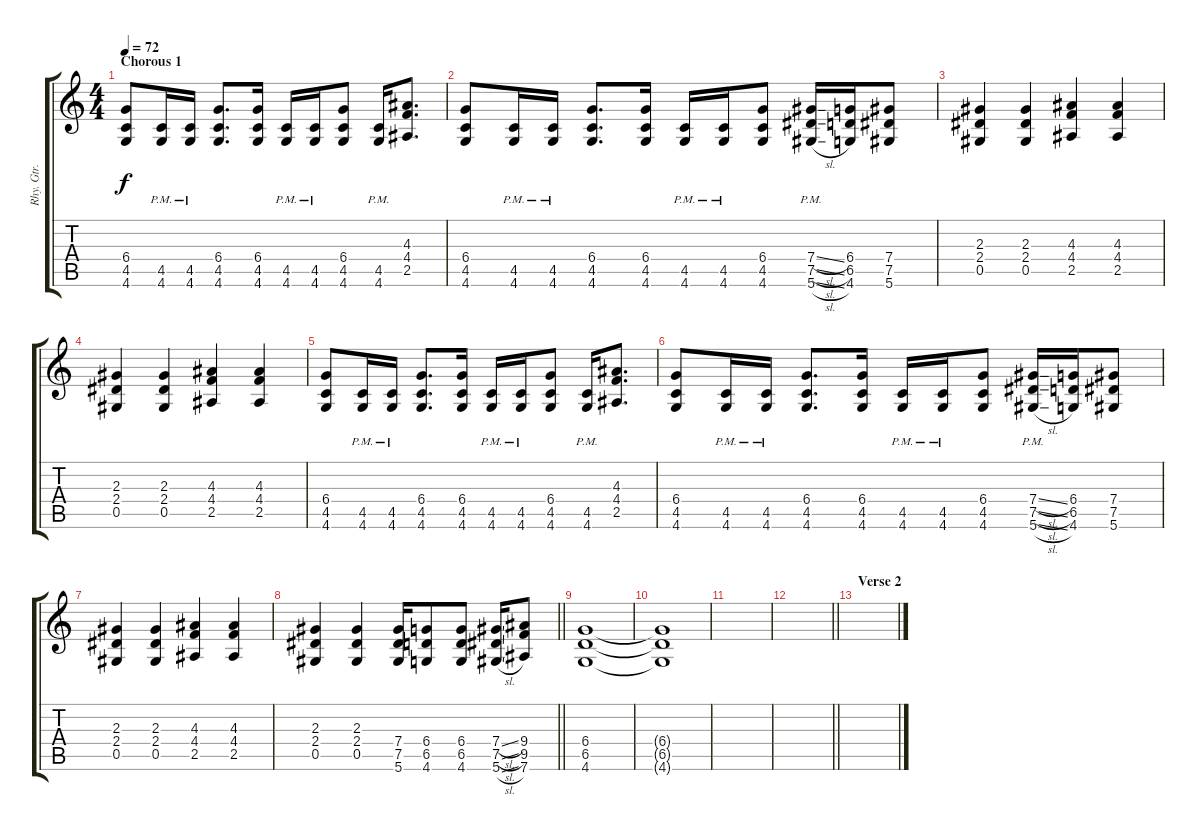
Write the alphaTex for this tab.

\track ("Rhy. Gtr. 2" "Rhy. Gtr. ") {instrument distortionguitar}
\staff {score tabs}
\tuning (Eb4 Bb3 Gb3 Db3 Ab2 Eb2) {hide}
\ts (4 4)
\section ("" "Chorous 1")
\tempo 72
\clef g2
\ks c
(6.4 4.5 4.6).8{dy f} (4.5{pm} 4.6{pm}).16 (4.5{pm} 4.6{pm}).16 (6.4 4.5 4.6).8{d} (6.4 4.5 4.6).16 (4.5{pm} 4.6{pm}).16 (4.5{pm} 4.6{pm}).16 (6.4 4.5 4.6).8 (4.5{pm} 4.6{pm}).16 (4.3 4.4 2.5).8{d} |
(6.4 4.5 4.6).8 (4.5{pm} 4.6{pm}).16 (4.5{pm} 4.6{pm}).16 (6.4 4.5 4.6).8{d} (6.4 4.5 4.6).16 (4.5{pm} 4.6{pm}).16 (4.5{pm} 4.6{pm}).16 (6.4 4.5 4.6).8 (7.4{sl} 7.5{sl pm} 5.6{sl pm}).16 (6.4 6.5 4.6).16 (7.4 7.5 5.6).8 |
(2.3 2.4 0.5).4 (2.3 2.4 0.5).4 (4.3 4.4 2.5).4 (4.3 4.4 2.5).4 |
(2.3 2.4 0.5).4 (2.3 2.4 0.5).4 (4.3 4.4 2.5).4 (4.3 4.4 2.5).4 |
(6.4 4.5 4.6).8 (4.5{pm} 4.6{pm}).16 (4.5{pm} 4.6{pm}).16 (6.4 4.5 4.6).8{d} (6.4 4.5 4.6).16 (4.5{pm} 4.6{pm}).16 (4.5{pm} 4.6{pm}).16 (6.4 4.5 4.6).8 (4.5{pm} 4.6{pm}).16 (4.3 4.4 2.5).8{d} |
(6.4 4.5 4.6).8 (4.5{pm} 4.6{pm}).16 (4.5{pm} 4.6{pm}).16 (6.4 4.5 4.6).8{d} (6.4 4.5 4.6).16 (4.5{pm} 4.6{pm}).16 (4.5{pm} 4.6{pm}).16 (6.4 4.5 4.6).8 (7.4{sl} 7.5{sl pm} 5.6{sl pm}).16 (6.4 6.5 4.6).16 (7.4 7.5 5.6).8 |
(2.3 2.4 0.5).4 (2.3 2.4 0.5).4 (4.3 4.4 2.5).4 (4.3 4.4 2.5).4 |
\barLineRight lightlight
(2.3 2.4 0.5).4 (2.3 2.4 0.5).4 (7.4 7.5 5.6).16 (6.4 6.5 4.6).8 (6.4 6.5 4.6).8 (7.4{sl} 7.5{sl} 5.6{sl}).16 (9.4 9.5 7.6).8 |
\section ("" "")
(6.4 6.5 4.6).1 |
(6.4{t} 6.5{t} 4.6{t}).1 |
|
\barLineRight lightlight
|
\section ("" "Verse 2")
